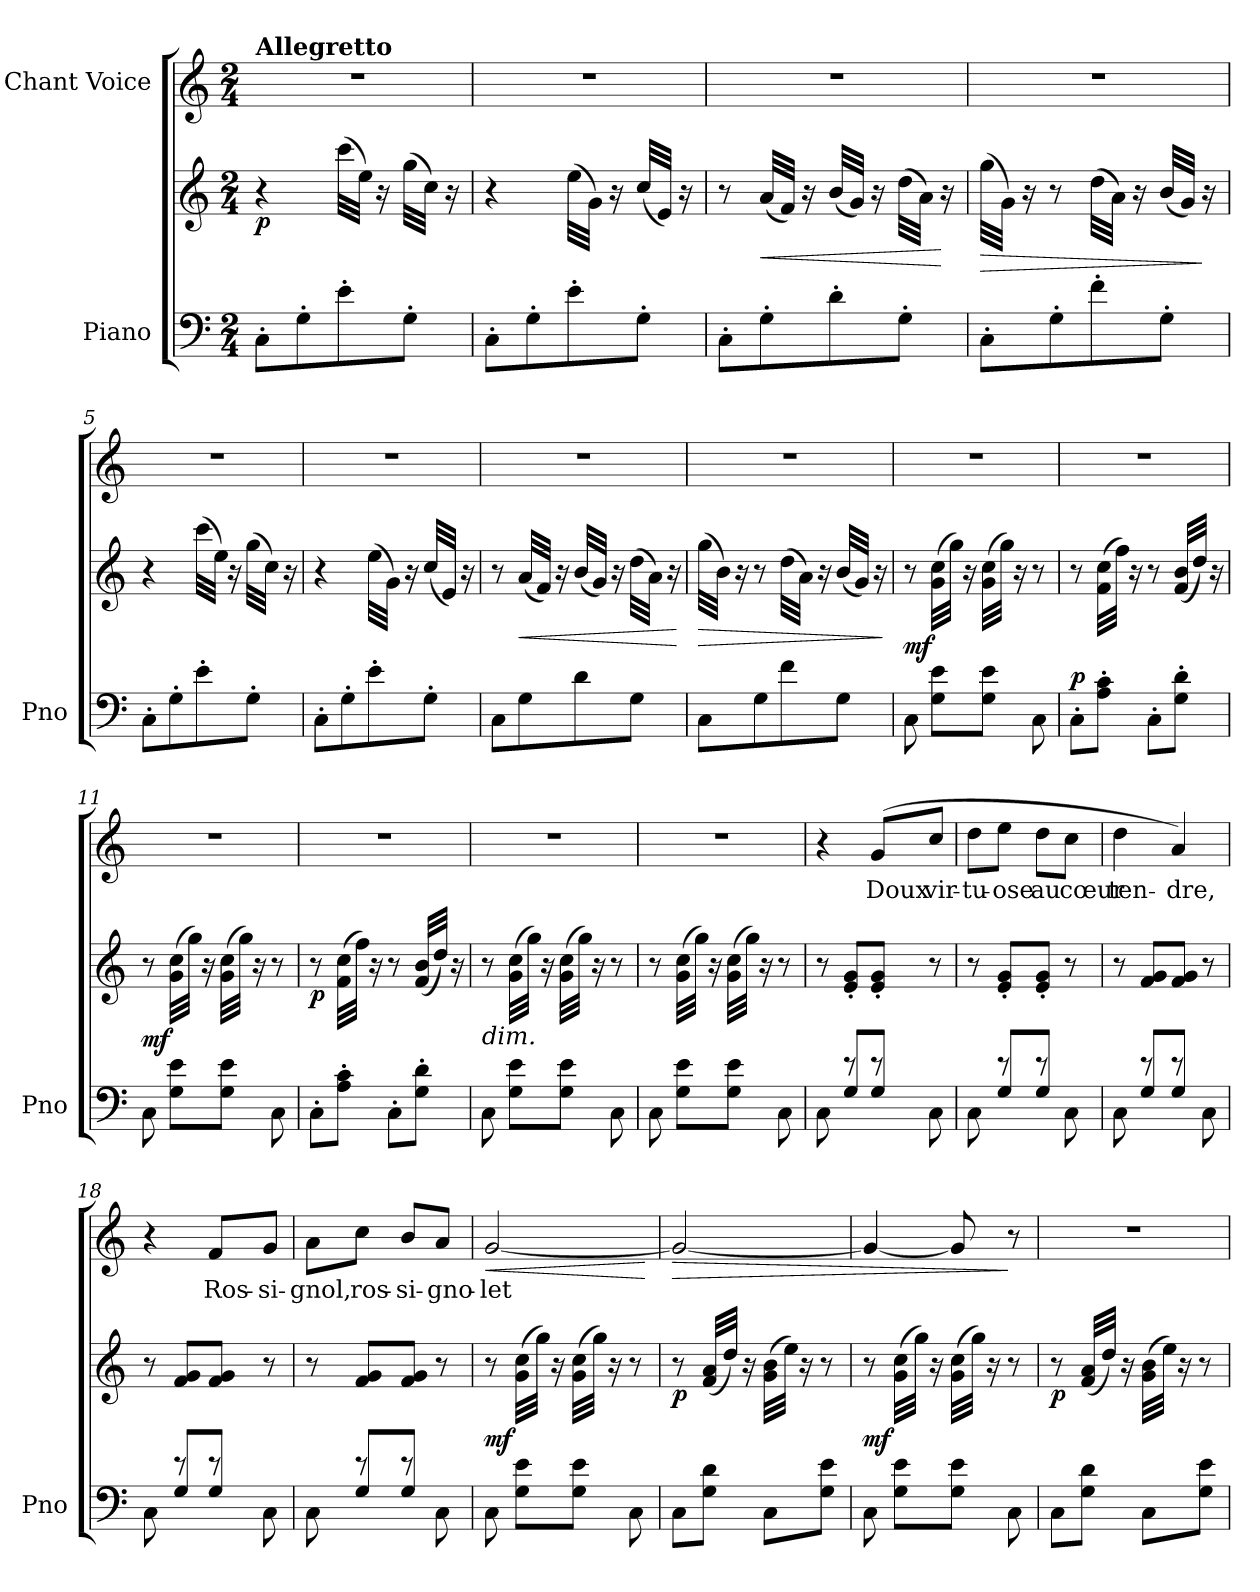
**kern	**kern	**dynam	**kern	**text	**dynam
*part2	*part2	*part2	*part1	*part1	*part1
*staff3	*staff2	*staff2/3	*staff1	*staff1	*staff1
*I"Piano	*	*	*I"Chant Voice	*	*
*I'Pno	*	*	*	*	*
*clefF4	*clefG2	*	*clefG2	*	*
*k[]	*k[]	*	*k[]	*	*
*M2/4	*M2/4	*	*M2/4	*	*
=1	=1	=1	=1	=1	=1
!	!	!	!LO:TX:a:B:t=Allegretto	!	!
!	!	!LO:DY:b	!	!	!
8C'\L	4r	p	2r	.	.
8G'\	.	.	.	.	.
8e'\	(32ccc\LLL	.	.	.	.
.	32ee\JJJ)	.	.	.	.
.	16r	.	.	.	.
8G'\J	(32gg\LLL	.	.	.	.
.	32cc\JJJ)	.	.	.	.
.	16r	.	.	.	.
=2	=2	=2	=2	=2	=2
8C'\L	4r	.	2r	.	.
8G'\	.	.	.	.	.
8e'\	(32ee\LLL	.	.	.	.
.	32g\JJJ)	.	.	.	.
.	16r	.	.	.	.
8G'\J	(32cc/LLL	.	.	.	.
.	32e/JJJ)	.	.	.	.
.	16r	.	.	.	.
=3	=3	=3	=3	=3	=3
8C'\L	8r	.	2r	.	.
!	!	!LO:HP:b	!	!	!
8G'\	(32a/LLL	<	.	.	.
.	32f/JJJ)	.	.	.	.
.	16r	.	.	.	.
8d'\	(32b/LLL	.	.	.	.
.	32g/JJJ)	.	.	.	.
.	16r	.	.	.	.
8G'\J	(32dd\LLL	.	.	.	.
.	32a\JJJ)	.	.	.	.
.	16r	[	.	.	.
!!LO:LB:g=z
=4	=4	=4	=4	=4	=4
!	!	!LO:HP:b	!	!	!
8C'\L	(32gg\LLL	>	2r	.	.
.	32g\JJJ)	.	.	.	.
.	16r	.	.	.	.
8G'\	8r	.	.	.	.
8f'\	(32dd\LLL	.	.	.	.
.	32a\JJJ)	.	.	.	.
.	16r	.	.	.	.
8G'\J	(32b/LLL	.	.	.	.
.	32g/JJJ)	.	.	.	.
.	16r	]	.	.	.
=5	=5	=5	=5	=5	=5
8C'\L	4r	.	2r	.	.
8G'\	.	.	.	.	.
8e'\	(32ccc\LLL	.	.	.	.
.	32ee\JJJ)	.	.	.	.
.	16r	.	.	.	.
8G'\J	(32gg\LLL	.	.	.	.
.	32cc\JJJ)	.	.	.	.
.	16r	.	.	.	.
!!LO:LB:g=z
=6	=6	=6	=6	=6	=6
8C'\L	4r	.	2r	.	.
8G'\	.	.	.	.	.
8e'\	(32ee\LLL	.	.	.	.
.	32g\JJJ)	.	.	.	.
.	16r	.	.	.	.
8G'\J	(32cc/LLL	.	.	.	.
.	32e/JJJ)	.	.	.	.
.	16r	.	.	.	.
=7	=7	=7	=7	=7	=7
8C\L	8r	.	2r	.	.
!	!	!LO:HP:b	!	!	!
8G\	(32a/LLL	<	.	.	.
.	32f/JJJ)	.	.	.	.
.	16r	.	.	.	.
8d\	(32b/LLL	.	.	.	.
.	32g/JJJ)	.	.	.	.
.	16r	.	.	.	.
8G\J	(32dd\LLL	.	.	.	.
.	32a\JJJ)	.	.	.	.
.	16r	.	.	.	.
.	.	[	.	.	.
=8	=8	=8	=8	=8	=8
!	!	!LO:HP:b	!	!	!
8C\L	(32gg\LLL	>	2r	.	.
.	32b\JJJ)	.	.	.	.
.	16r	.	.	.	.
8G\	8r	.	.	.	.
8f\	(32dd\LLL	.	.	.	.
.	32a\JJJ)	.	.	.	.
.	16r	.	.	.	.
8G\J	(32b/LLL	.	.	.	.
.	32g/JJJ)	.	.	.	.
.	16r	.	.	.	.
.	.	]	.	.	.
!!LO:LB:g=z
=9	=9	=9	=9	=9	=9
!	!	!LO:DY:b	!	!	!
8C\	8r	mf	2r	.	.
8G\ 8e\L	(32g\ 32cc\LLL	.	.	.	.
.	32gg\JJJ)	.	.	.	.
.	16r	.	.	.	.
8G\ 8e\J	(32g\ 32cc\LLL	.	.	.	.
.	32gg\JJJ)	.	.	.	.
.	16r	.	.	.	.
8C\	8r	.	.	.	.
=10	=10	=10	=10	=10	=10
!	!	!LO:DY:a=2	!	!	!
8C'\L	8r	p	2r	.	.
8A\' 8c\'J	(32f\ 32cc\LLL	.	.	.	.
.	32ff\JJJ)	.	.	.	.
.	16r	.	.	.	.
8C'\L	8r	.	.	.	.
8G\' 8d\'J	(32f/ 32b/LLL	.	.	.	.
.	32dd/JJJ)	.	.	.	.
.	16r	.	.	.	.
!!LO:LB:g=z
=11	=11	=11	=11	=11	=11
!	!	!LO:DY:b	!	!	!
8C\	8r	mf	2r	.	.
8G\ 8e\L	(32g\ 32cc\LLL	.	.	.	.
.	32gg\JJJ)	.	.	.	.
.	16r	.	.	.	.
8G\ 8e\J	(32g\ 32cc\LLL	.	.	.	.
.	32gg\JJJ)	.	.	.	.
.	16r	.	.	.	.
8C\	8r	.	.	.	.
=12	=12	=12	=12	=12	=12
!	!	!LO:DY:b	!	!	!
8C'\L	8r	p	2r	.	.
8A\' 8c\'J	(32f\ 32cc\LLL	.	.	.	.
.	32ff\JJJ)	.	.	.	.
.	16r	.	.	.	.
8C'\L	8r	.	.	.	.
8G\' 8d\'J	(32f/ 32b/LLL	.	.	.	.
.	32dd/JJJ)	.	.	.	.
.	16r	.	.	.	.
=13	=13	=13	=13	=13	=13
!	!LO:TX:b:i:t=dim.	!	!	!	!
8C\	8r	.	2r	.	.
8G\ 8e\L	(32g\ 32cc\LLL	.	.	.	.
.	32gg\JJJ)	.	.	.	.
.	16r	.	.	.	.
8G\ 8e\J	(32g\ 32cc\LLL	.	.	.	.
.	32gg\JJJ)	.	.	.	.
.	16r	.	.	.	.
8C\	8r	.	.	.	.
=14	=14	=14	=14	=14	=14
8C\	8r	.	2r	.	.
8G\ 8e\L	(32g\ 32cc\LLL	.	.	.	.
.	32gg\JJJ)	.	.	.	.
.	16r	.	.	.	.
8G\ 8e\J	(32g\ 32cc\LLL	.	.	.	.
.	32gg\JJJ)	.	.	.	.
.	16r	.	.	.	.
8C\	8r	.	.	.	.
!!LO:PB:g=z
=15	=15	=15	=15	=15	=15
*^	*	*	*	*	*
8C\	8ryy	8r	.	4r	.	.
8r	8G/L	8e/'> 8g/'>L	.	.	.	.
!	!	!	!	!	!LO:LY:b	!
8r	8G/J	8e/'> 8g/'>J	.	(8g/L	Doux	.
!	!	!	!	!	!LO:LY:b	!
8C\	8ryy	8r	.	8cc/J	vir-	.
=16	=16	=16	=16	=16	=16	=16
!	!	!	!	!	!LO:LY:b	!
8C\	8ryy	8r	.	8dd\L	-tu-	.
!	!	!	!	!	!LO:LY:b	!
8r	8G/L	8e/'> 8g/'>L	.	8ee\J	-ose	.
!	!	!	!	!	!LO:LY:b	!
8r	8G/J	8e/'> 8g/'>J	.	8dd\L	au	.
!	!	!	!	!	!LO:LY:b	!
8C\	8ryy	8r	.	8cc\J	cœur	.
!!LO:LB:g=z
=17	=17	=17	=17	=17	=17	=17
!	!	!	!	!	!LO:LY:b	!
8C\	8ryy	8r	.	4dd\	ten-	.
8r	8G/L	8f/ 8g/L	.	.	.	.
!	!	!	!	!	!LO:LY:b	!
8r	8G/J	8f/ 8g/J	.	4a/)	-dre,	.
8C\	8ryy	8r	.	.	.	.
=18	=18	=18	=18	=18	=18	=18
8C\	8ryy	8r	.	4r	.	.
8r	8G/L	8f/ 8g/L	.	.	.	.
!	!	!	!	!	!LO:LY:b	!
8r	8G/J	8f/ 8g/J	.	8f/L	Ros-	.
!	!	!	!	!	!LO:LY:b	!
8C\	8ryy	8r	.	8g/J	-si-	.
=19	=19	=19	=19	=19	=19	=19
!	!	!	!	!	!LO:LY:b	!
8C\	8ryy	8r	.	8a\L	-gnol,	.
!	!	!	!	!	!LO:LY:b	!
8r	8G/L	8f/ 8g/L	.	8cc\J	ros-	.
!	!	!	!	!	!LO:LY:b	!
8r	8G/J	8f/ 8g/J	.	8b/L	-si-	.
!	!	!	!	!	!LO:LY:b	!
8C\	8ryy	8r	.	8a/J	-gno-	.
=20	=20	=20	=20	=20	=20	=20
!	!	!	!LO:DY:b	!	!LO:LY:b	!LO:HP:b
*v	*v	*	*	*	*	*
8C\	8r	mf	[2g/	-let	<
8G\ 8e\L	(32g\ 32cc\LLL	.	.	.	.
.	32gg\JJJ)	.	.	.	.
.	16r	.	.	.	.
8G\ 8e\J	(32g\ 32cc\LLL	.	.	.	.
.	32gg\JJJ)	.	.	.	.
.	16r	.	.	.	.
8C\	8r	.	.	.	.
.	.	.	.	.	[
=21	=21	=21	=21	=21	=21
!	!	!LO:DY:b	!	!	!LO:HP:b
8C\L	8r	p	2g/_	.	>
8G\ 8d\J	(32f/ 32a/LLL	.	.	.	.
.	32dd/JJJ)	.	.	.	.
.	16r	.	.	.	.
8C\L	(32g\ 32b\LLL	.	.	.	.
.	32ee\JJJ)	.	.	.	.
.	16r	.	.	.	.
8G\ 8e\J	8r	.	.	.	.
!!LO:LB:g=z
=22	=22	=22	=22	=22	=22
!	!	!LO:DY:b	!	!	!
8C\	8r	mf	4g/_	.	.
8G\ 8e\L	(32g\ 32cc\LLL	.	.	.	.
.	32gg\JJJ)	.	.	.	.
.	16r	.	.	.	.
8G\ 8e\J	(32g\ 32cc\LLL	.	8g/]	.	.
.	32gg\JJJ)	.	.	.	.
.	16r	.	.	.	.
8C\	8r	.	8r	.	]
!!LO:PB:g=z
=23	=23	=23	=23	=23	=23
!	!	!LO:DY:b	!	!	!
8C\L	8r	p	2r	.	.
8G\ 8d\J	(32f/ 32a/LLL	.	.	.	.
.	32dd/JJJ)	.	.	.	.
.	16r	.	.	.	.
8C\L	(32g\ 32b\LLL	.	.	.	.
.	32ee\JJJ)	.	.	.	.
.	16r	.	.	.	.
8G\ 8e\J	8r	.	.	.	.
=	=	=	=	=	=
*-	*-	*-	*-	*-	*-
